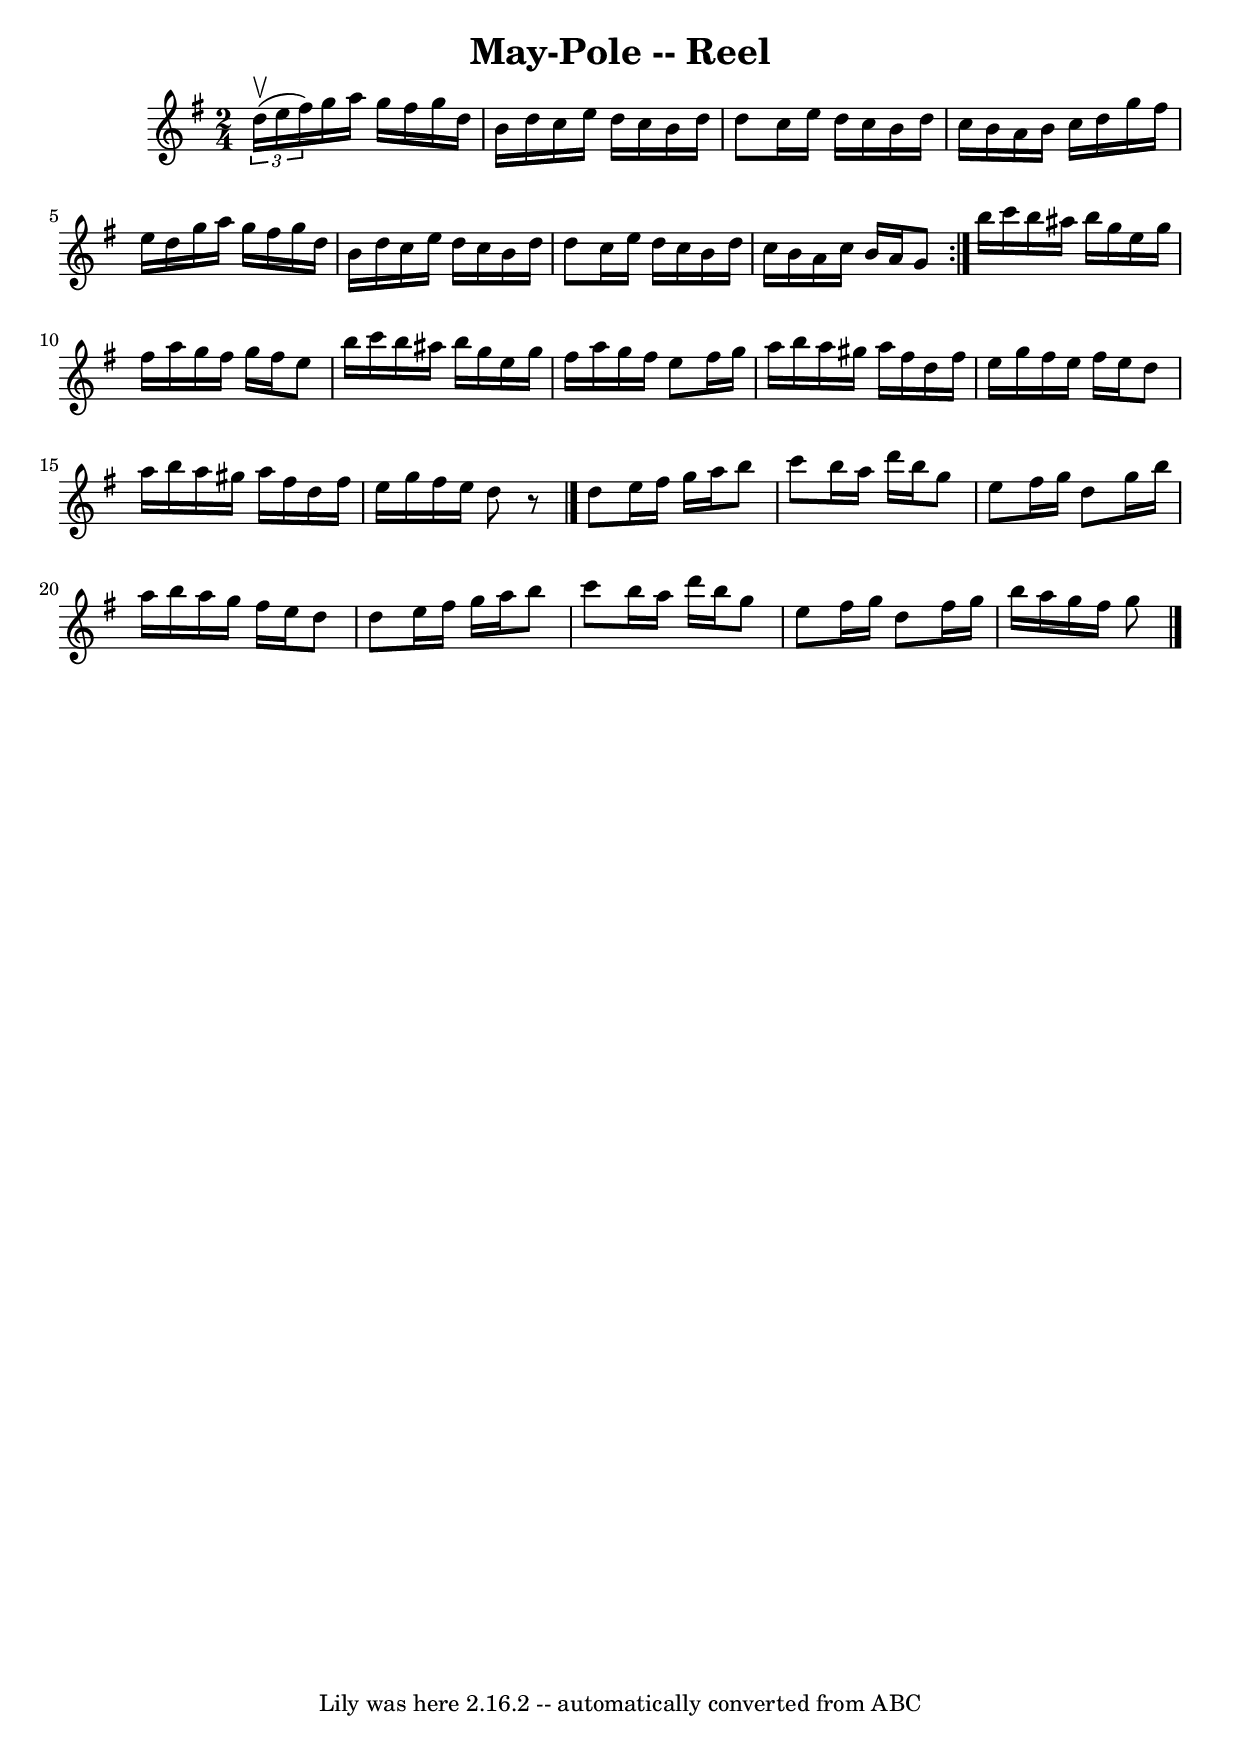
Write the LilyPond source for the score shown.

\version "2.7.40"
\include "Mammoth.ily"
\header {
	%% book = "Ryan's Mammoth Collection"
	crossRefNumber = "1"
	footnotes = ""
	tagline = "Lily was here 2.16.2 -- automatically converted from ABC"
	title = "May-Pole -- Reel"
}
voicedefault =  {
\set Score.defaultBarType = "empty"

\repeat volta 2 {
\time 2/4 \key g \major   \times 2/3 { d''16^\upbow(e''16 fis''16) 
} |
 g''16 a''16 g''16 fis''16 g''16 d''16 b'16    
d''16  |
 c''16 e''16 d''16 c''16 b'16 d''16 d''8  
|
 c''16 e''16 d''16 c''16 b'16 d''16 c''16 b'16  
|
 a'16 b'16 c''16 d''16 g''16 fis''16 e''16 d''16 
 |
 g''16 a''16 g''16 fis''16 g''16 d''16 b'16    
d''16  |
 c''16 e''16 d''16 c''16 b'16 d''16 d''8  
|
 c''16 e''16 d''16 c''16 b'16 d''16 c''16 b'16  
|
 a'16 c''16 b'16 a'16 g'8  } b''16 c'''16 b''16 
 ais''16 b''16 g''16 e''16 g''16  |
 fis''16 a''16    
g''16 fis''16 g''16 fis''16 e''8  |
 b''16 c'''16    
b''16 ais''16 b''16 g''16 e''16 g''16  |
 fis''16    
a''16 g''16 fis''16 e''8 fis''16 g''16  |
 a''16    
b''16 a''16 gis''16 a''16 fis''16 d''16 fis''16  |
   
e''16 g''16 fis''16 e''16 fis''16 e''16 d''8  |
   
a''16 b''16 a''16 gis''16 a''16 fis''16 d''16 fis''16  
|
 e''16 g''16 fis''16 e''16 d''8    r8 \bar "|." d''8  
 e''16 fis''16 g''16 a''16 b''8  |
 c'''8 b''16    
a''16 d'''16 b''16 g''8  |
 e''8 fis''16 g''16 d''8   
 g''16 b''16  |
 a''16 b''16 a''16 g''16 fis''16    
e''16 d''8  |
 d''8 e''16 fis''16 g''16 a''16 b''8  
|
 c'''8 b''16 a''16 d'''16 b''16 g''8  |
 e''8  
 fis''16 g''16 d''8 fis''16 g''16  |
 b''16 a''16    
g''16 fis''16 g''8  \bar "|."   
}

\score{
    <<

	\context Staff="default"
	{
	    \voicedefault 
	}

    >>
	\layout {
	}
	\midi {}
}
